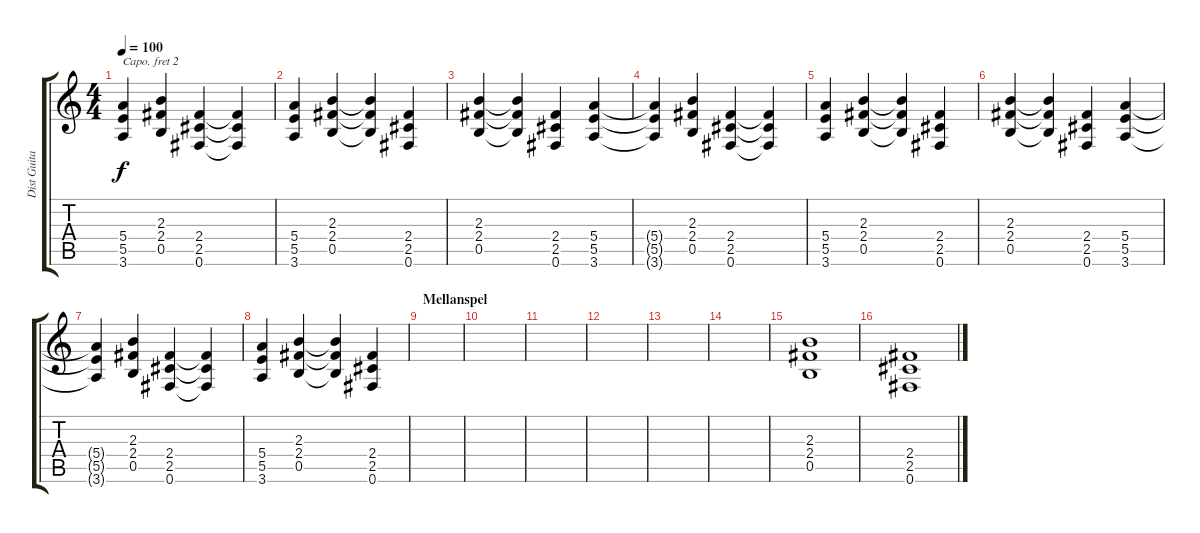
\track ("Dist Guitar" "Dist Guita") {instrument overdrivenguitar}
\staff {score tabs}
\capo 2
\tuning (E4 B3 G3 D3 A2 E2) {hide}
\ts (4 4)
\tempo 100
\clef g2
\ks c
(5.4{t} 5.5{t} 3.6{t}).4{dy f} (2.3 2.4 0.5).4 (2.4 2.5 0.6).4 (2.4{t} 2.5{t} 0.6{t}).4 |
(5.4 5.5 3.6).4 (2.3 2.4 0.5).4 (2.3{t} 2.4{t} 0.5{t}).4 (2.4 2.5 0.6).4 |
(2.3 2.4 0.5).4 (2.3{t} 2.4{t} 0.5{t}).4 (2.4 2.5 0.6).4 (5.4 5.5 3.6).4 |
(5.4{t} 5.5{t} 3.6{t}).4 (2.3 2.4 0.5).4 (2.4 2.5 0.6).4 (2.4{t} 2.5{t} 0.6{t}).4 |
(5.4 5.5 3.6).4 (2.3 2.4 0.5).4 (2.3{t} 2.4{t} 0.5{t}).4 (2.4 2.5 0.6).4 |
(2.3 2.4 0.5).4 (2.3{t} 2.4{t} 0.5{t}).4 (2.4 2.5 0.6).4 (5.4 5.5 3.6).4 |
(5.4{t} 5.5{t} 3.6{t}).4 (2.3 2.4 0.5).4 (2.4 2.5 0.6).4 (2.4{t} 2.5{t} 0.6{t}).4 |
(5.4 5.5 3.6).4 (2.3 2.4 0.5).4 (2.3{t} 2.4{t} 0.5{t}).4 (2.4 2.5 0.6).4 |
\section ("" "Mellanspel")
|
|
|
|
|
|
(2.3 2.4 0.5).1 |
(2.4 2.5 0.6).1
